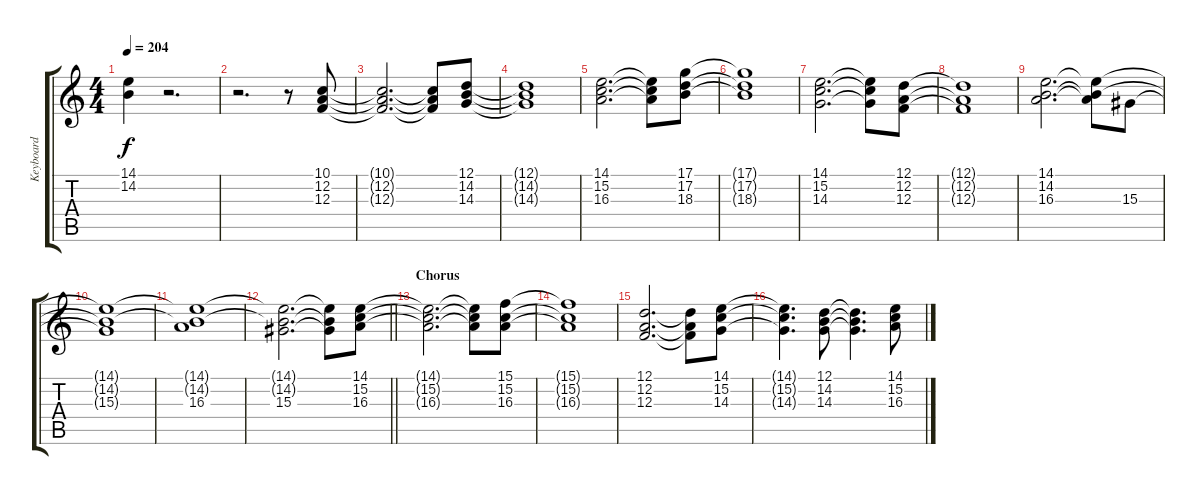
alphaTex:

\track ("Keyboard" "Keyboard") {instrument stringensemble1}
\staff {score tabs}
\tuning (D4 A3 F3 C3 G2 D2) {hide}
\ts (4 4)
\tempo 204
\clef g2
\ks c
(14.1{t} 14.2{t}).4{dy f} r.2{d} |
r.2{d} r.8 (10.1 12.2 12.3).8 |
(10.1{t} 12.2{t} 12.3{t}).2{d} (10.1{t} 12.2{t} 12.3{t}).8 (12.1 14.2 14.3).8 |
(12.1{t} 14.2{t} 14.3{t}).1 |
(14.1 15.2 16.3).2{d} (14.1{t} 15.2{t} 16.3{t}).8 (17.1 17.2 18.3).8 |
(17.1{t} 17.2{t} 18.3{t}).1 |
(14.1 15.2 14.3).2{d} (14.1{t} 15.2{t} 14.3{t}).8 (12.1 12.2 12.3).8 |
(12.1{t} 12.2{t} 12.3{t}).1 |
(14.1 14.2 16.3).2{d} (14.1{t} 14.2{t} 16.3{t}).8 15.3.8 |
(14.1{t} 14.2{t} 15.3{t}).1 |
(14.1{t} 14.2{t} 16.3).1 |
\barLineRight lightlight
(14.1{t} 14.2{t} 15.3).2{d} (14.1{t} 14.2{t} 15.3{t}).8 (14.1 15.2 16.3).8 |
\section ("" "Chorus")
(14.1{t} 15.2{t} 16.3{t}).2{d} (14.1{t} 15.2{t} 16.3{t}).8 (15.1 15.2 16.3).8 |
(15.1{t} 15.2{t} 16.3{t}).1 |
(12.1 12.2 12.3).2{d} (12.1{t} 12.2{t} 12.3{t}).8 (14.1 15.2 14.3).8 |
(14.1{t} 15.2{t} 14.3{t}).4{d} (12.1 14.2 14.3).8 (12.1{t} 14.2{t} 14.3{t}).4{d} (14.1 15.2 16.3).8
